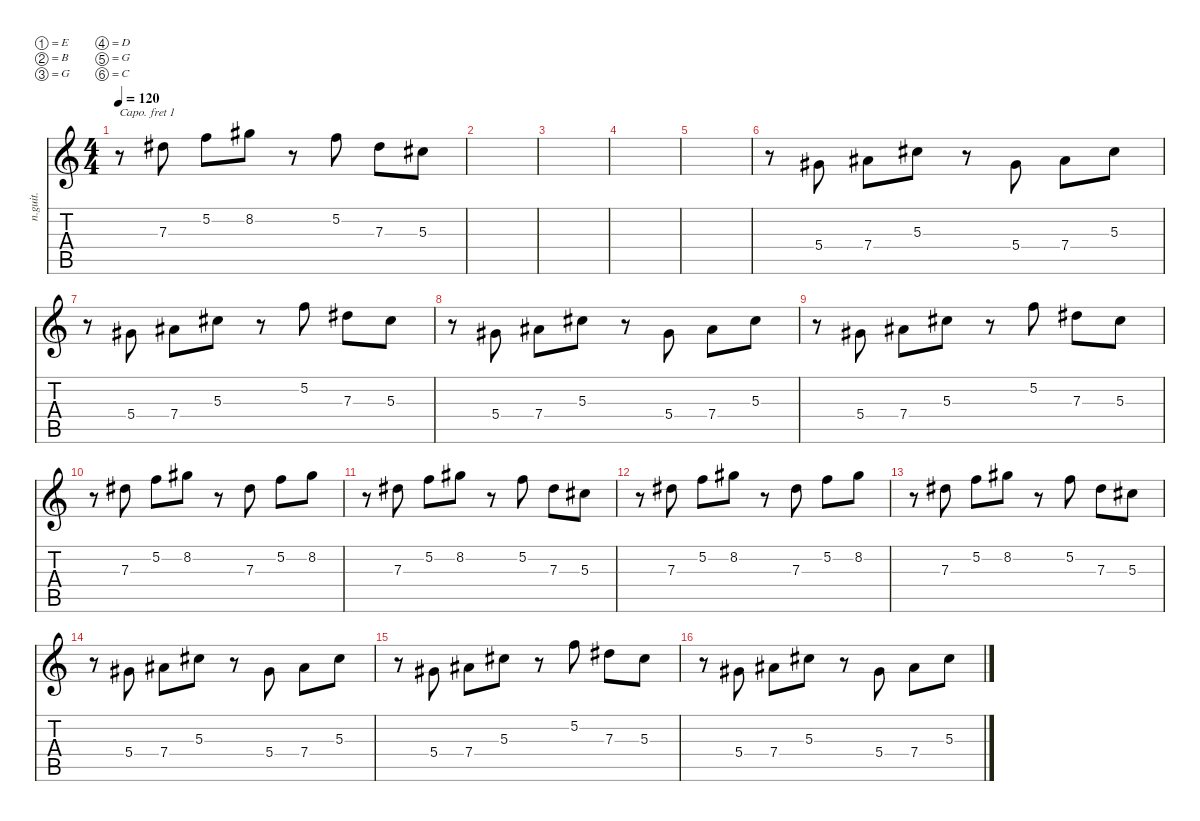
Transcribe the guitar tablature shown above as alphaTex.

\defaultSystemsLayout 4
\hideDynamics
\bracketExtendMode nobrackets
\otherSystemsTrackNameOrientation horizontal
\track ("Guitar 2" "n.guit.") {defaultSystemsLayout 6 instrument acousticguitarnylon}
\staff {score tabs}
\capo 1
\tuning (E4 B3 G3 D3 G2 C2)
\ts (4 4)
\tempo 120
\clef g2
\ks c
r.8{dy mf beam Down} 7.3{acc #}.8{beam Down} 5.2.8{beam Down} 8.2{acc #}.8{beam Down} r.8{beam Down} 5.2.8{beam Down} 7.3{acc #}.8{beam Down} 5.3{acc #}.8{beam Down} |
|
|
|
|
r.8{beam Down} 5.4{acc #}.8{beam Up} 7.4{acc #}.8{beam Down} 5.3{acc #}.8{beam Down} r.8{beam Down} 5.4{acc #}.8{beam Up} 7.4{acc #}.8{beam Down} 5.3{acc #}.8{beam Down} |
r.8{beam Down} 5.4{acc #}.8{beam Up} 7.4{acc #}.8{beam Down} 5.3{acc #}.8{beam Down} r.8{beam Down} 5.2.8{beam Down} 7.3{acc #}.8{beam Down} 5.3{acc #}.8{beam Down} |
r.8{beam Down} 5.4{acc #}.8{beam Up} 7.4{acc #}.8{beam Down} 5.3{acc #}.8{beam Down} r.8{beam Down} 5.4{acc #}.8{beam Up} 7.4{acc #}.8{beam Down} 5.3{acc #}.8{beam Down} |
r.8{beam Down} 5.4{acc #}.8{beam Up} 7.4{acc #}.8{beam Down} 5.3{acc #}.8{beam Down} r.8{beam Down} 5.2.8{beam Down} 7.3{acc #}.8{beam Down} 5.3{acc #}.8{beam Down} |
r.8{beam Down} 7.3{acc #}.8{beam Down} 5.2.8{beam Down} 8.2{acc #}.8{beam Down} r.8{beam Down} 7.3{acc #}.8{beam Down} 5.2.8{beam Down} 8.2{acc #}.8{beam Down} |
r.8{beam Down} 7.3{acc #}.8{beam Down} 5.2.8{beam Down} 8.2{acc #}.8{beam Down} r.8{beam Down} 5.2.8{beam Down} 7.3{acc #}.8{beam Down} 5.3{acc #}.8{beam Down} |
r.8{beam Down} 7.3{acc #}.8{beam Down} 5.2.8{beam Down} 8.2{acc #}.8{beam Down} r.8{beam Down} 7.3{acc #}.8{beam Down} 5.2.8{beam Down} 8.2{acc #}.8{beam Down} |
r.8{beam Down} 7.3{acc #}.8{beam Down} 5.2.8{beam Down} 8.2{acc #}.8{beam Down} r.8{beam Down} 5.2.8{beam Down} 7.3{acc #}.8{beam Down} 5.3{acc #}.8{beam Down} |
r.8{beam Down} 5.4{acc #}.8{beam Up} 7.4{acc #}.8{beam Down} 5.3{acc #}.8{beam Down} r.8{beam Down} 5.4{acc #}.8{beam Up} 7.4{acc #}.8{beam Down} 5.3{acc #}.8{beam Down} |
r.8{beam Down} 5.4{acc #}.8{beam Up} 7.4{acc #}.8{beam Down} 5.3{acc #}.8{beam Down} r.8{beam Down} 5.2.8{beam Down} 7.3{acc #}.8{beam Down} 5.3{acc #}.8{beam Down} |
r.8{beam Down} 5.4{acc #}.8{beam Up} 7.4{acc #}.8{beam Down} 5.3{acc #}.8{beam Down} r.8{beam Down} 5.4{acc #}.8{beam Up} 7.4{acc #}.8{beam Down} 5.3{acc #}.8{beam Down}
